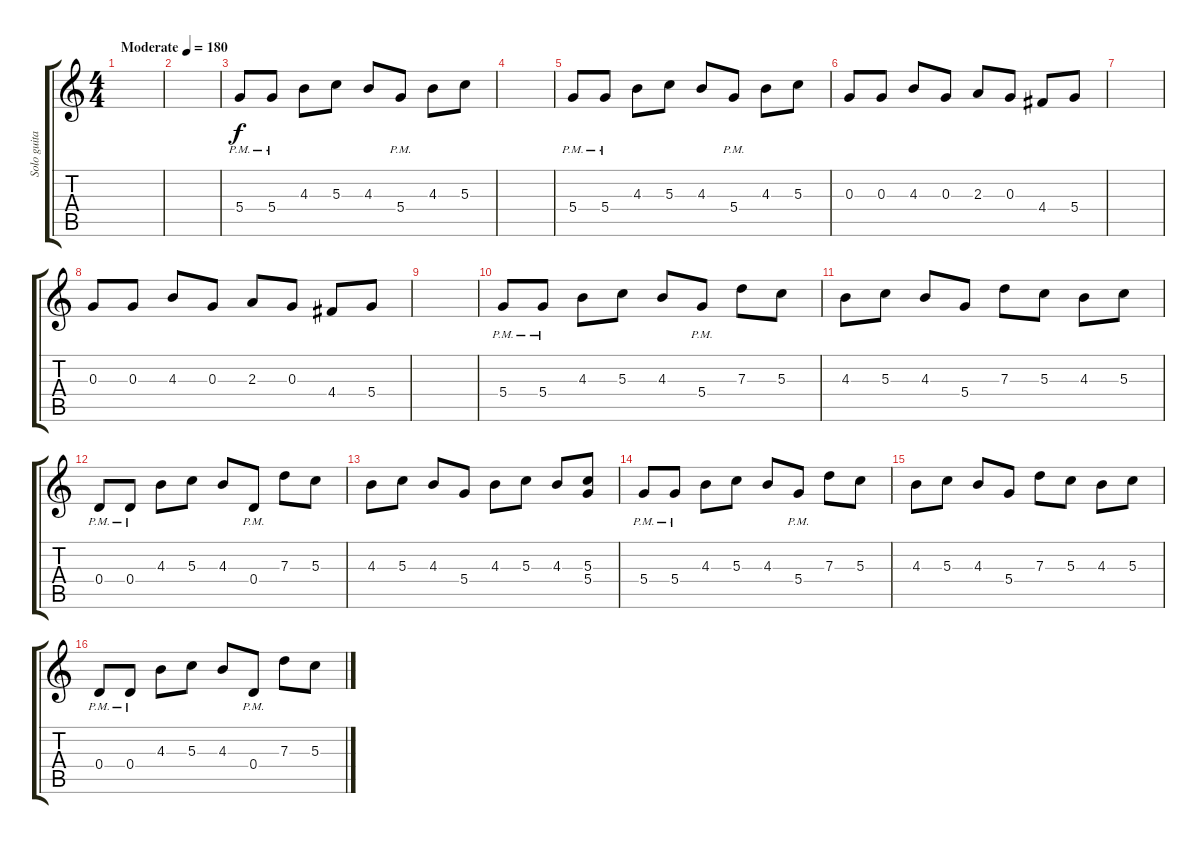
\track ("Solo guitar" "Solo guita") {instrument distortionguitar}
\staff {score tabs}
\tuning (E4 B3 G3 D3 A2 E2) {hide}
\ts (4 4)
\tempo (180 "Moderate")
\clef g2
\ks c
|
|
5.4{pm}.8 5.4{pm}.8 4.3.8 5.3.8 4.3.8 5.4{pm}.8 4.3.8 5.3.8 |
|
5.4{pm}.8 5.4{pm}.8 4.3.8 5.3.8 4.3.8 5.4{pm}.8 4.3.8 5.3.8 |
0.3.8 0.3.8 4.3.8 0.3.8 2.3.8 0.3.8 4.4.8 5.4.8 |
|
0.3.8 0.3.8 4.3.8 0.3.8 2.3.8 0.3.8 4.4.8 5.4.8 |
|
5.4{pm}.8 5.4{pm}.8 4.3.8 5.3.8 4.3.8 5.4{pm}.8 7.3.8 5.3.8 |
4.3.8 5.3.8 4.3.8 5.4.8 7.3.8 5.3.8 4.3.8 5.3.8 |
0.4{pm}.8 0.4{pm}.8 4.3.8 5.3.8 4.3.8 0.4{pm}.8 7.3.8 5.3.8 |
4.3.8 5.3.8 4.3.8 5.4.8 4.3.8 5.3.8 4.3.8 (5.3 5.4).8 |
5.4{pm}.8 5.4{pm}.8 4.3.8 5.3.8 4.3.8 5.4{pm}.8 7.3.8 5.3.8 |
4.3.8 5.3.8 4.3.8 5.4.8 7.3.8 5.3.8 4.3.8 5.3.8 |
0.4{pm}.8 0.4{pm}.8 4.3.8 5.3.8 4.3.8 0.4{pm}.8 7.3.8 5.3.8
